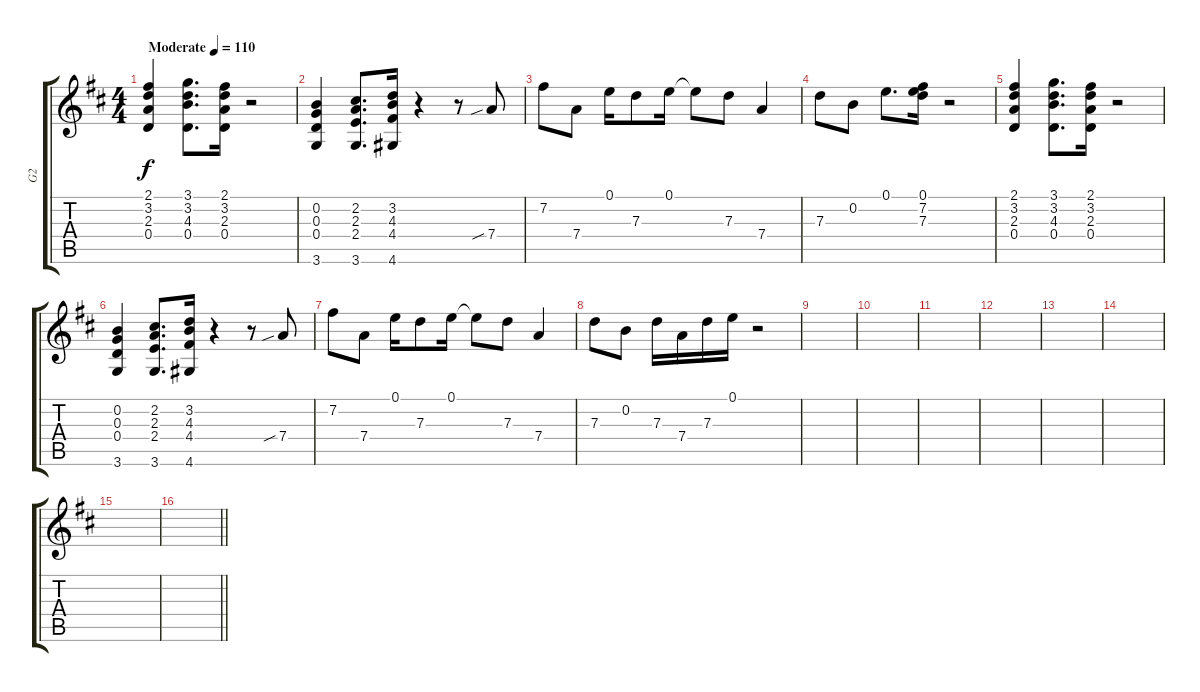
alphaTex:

\track ("G2" "G2") {instrument acousticguitarsteel}
\staff {score tabs}
\tuning (E4 B3 G3 D3 A2 E2) {hide}
\ts (4 4)
\tempo (110 "Moderate")
\clef g2
\ks d
(2.1 3.2 2.3 0.4).4{dy f instrument acousticguitarsteel} (3.1 3.2 4.3 0.4).8{d} (2.1 3.2 2.3 0.4).16 r.2 |
(0.2 0.3 0.4 3.6).4 (2.2 2.3 2.4 3.6).8{d} (3.2 4.3 4.4 4.6).16 r.4 r.8 7.4{sib}.8 |
7.2.8 7.4.8 0.1.16 7.3.8 0.1.16 0.1{t}.8 7.3.8 7.4.4 |
7.3.8 0.2.8 0.1.8{d} (0.1 7.2 7.3).16 r.2 |
(2.1 3.2 2.3 0.4).4 (3.1 3.2 4.3 0.4).8{d} (2.1 3.2 2.3 0.4).16 r.2 |
(0.2 0.3 0.4 3.6).4 (2.2 2.3 2.4 3.6).8{d} (3.2 4.3 4.4 4.6).16 r.4 r.8 7.4{sib}.8 |
7.2.8 7.4.8 0.1.16 7.3.8 0.1.16 0.1{t}.8 7.3.8 7.4.4 |
7.3.8 0.2.8 7.3.16 7.4.16 7.3.16 0.1.16 r.2 |
|
|
|
|
|
|
|
\barLineRight lightlight
